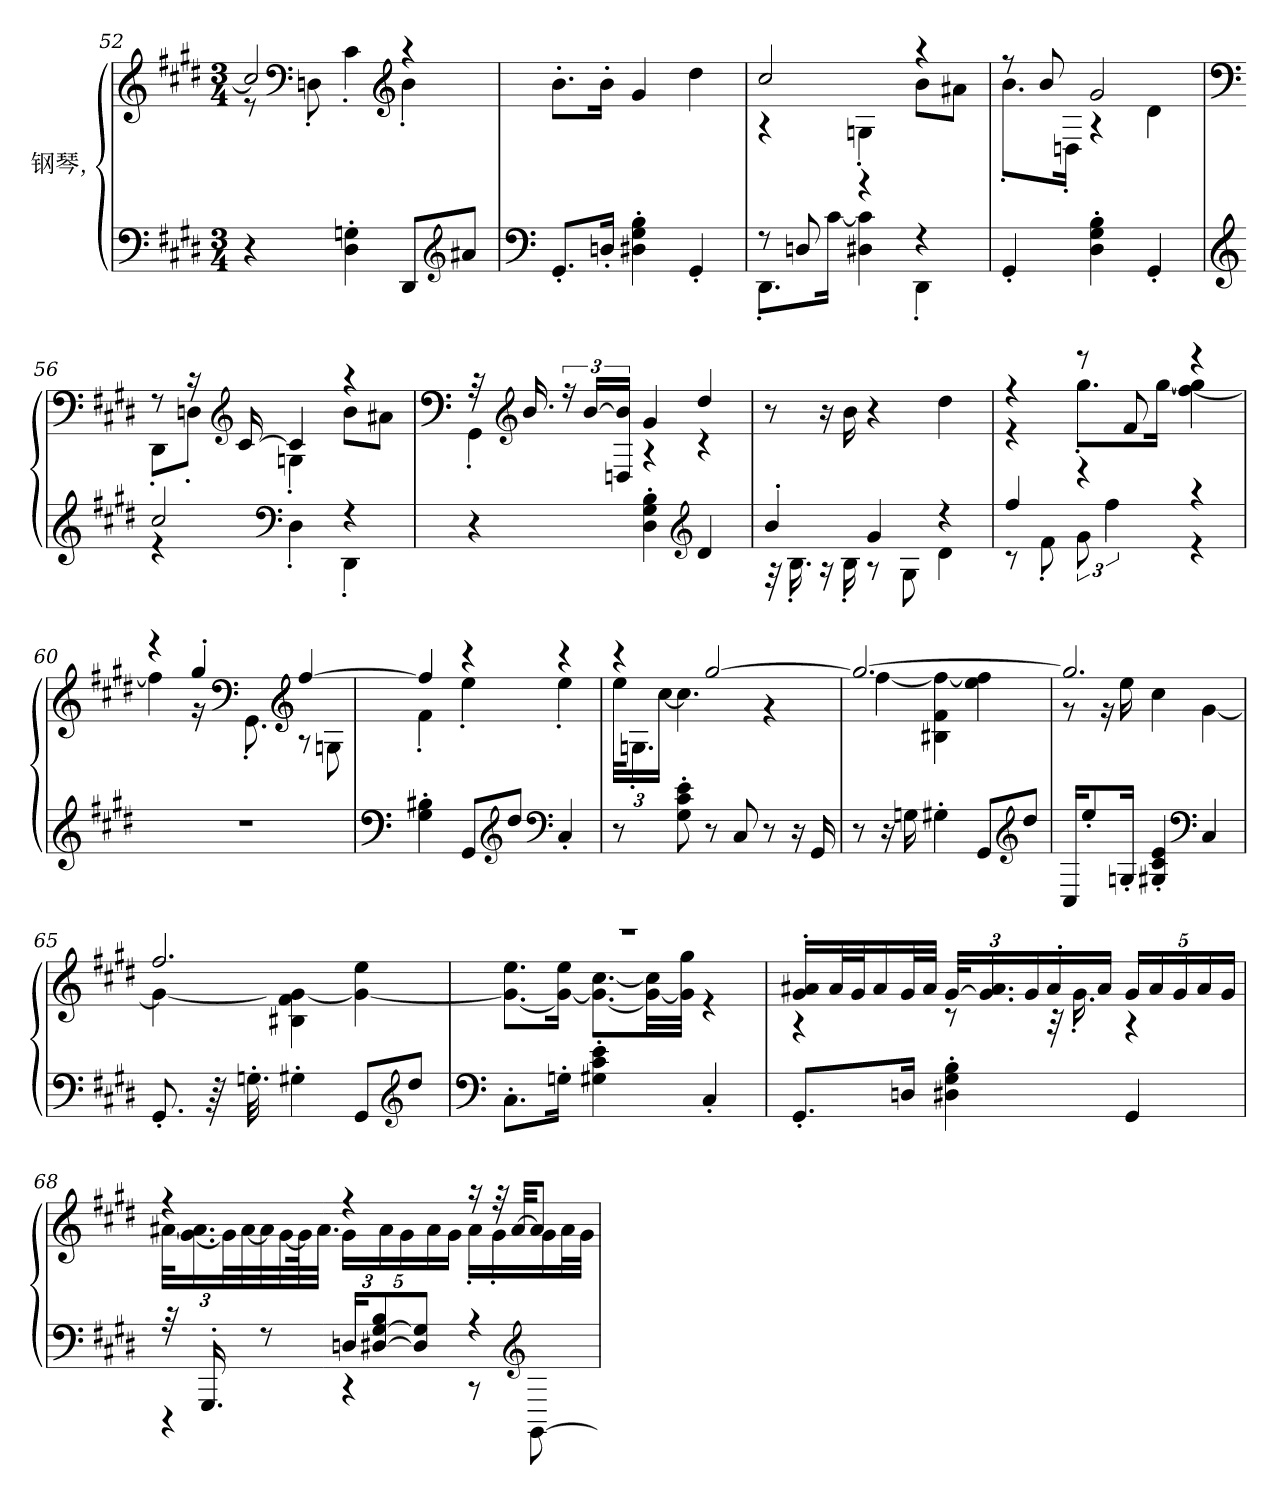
**kern	**kern
*part1	*part1
*staff2	*staff1
*I"钢琴,	*
*clefF4	*clefG2
*k[f#c#g#d#]	*k[f#c#g#d#]
*M3/4	*M3/4
=52	=52
*	*^
4r	2cc#/]	8r
*	*clefF4	*
.	.	8Dn'\
4D#\' 4Gn\'	.	4c#'\
*	*clefG2	*
8DD#/L	4r	4b'\
*clefG2	*	*
8a#X/J	.	.
*	*v	*v
=53	=53
*clefF4	*
8.GG#'/L	8.b'\L
16Dn'/Jk	16b'\Jk
4D#X\' 4G#\' 4B\'	4g#/
4GG#'/	4dd#\
!!LO:LB:g=z
=54	=54
*^	*^
8r	8.DD#'\L	2cc#/	4r
8Dn/	.	.	.
.	[16c#\Jk	.	.
4r	4D#X\ 4c#\]	.	4Gn'\
4r	4DD#'\	4r	8b\L
.	.	.	8a#X\J
*v	*v	*	*
=55	=55	=55
4GG#'/	8r	8.b'\L
.	8b/	.
.	.	16Dn'\Jk
4D#\' 4G#\' 4B\'	2g#/	4r
4GG#'/	.	4d#\
=56	=56	=56
*clefG2	*clefF4	*
*^	*	*
2cc#/	4r	8r	8DD#'\L
.	.	16r	8Dn'\J
*	*	*clefG2	*
.	.	[16c#/	.
*clefF4	*	*	*
.	4D#'\	4c#/]	4Gn'\
4r	4DD#'\	4r	8b\L
.	.	.	8a#X\J
*v	*v	*	*
!!LO:LB:g=z	!!
=57	=57	=57
*	*clefF4	*
4r	32r	4GG#'\
*	*clefG2	*
.	16.b/	.
.	24r	.
.	[24b/LL	.
.	24Dn/ 24b/]JJ	.
4D#\' 4G#\' 4B\'	4g#/	4r
*clefG2	*	*
4d#/	4dd#/	4r
*	*v	*v
=58	=58
*^	*
4b'/	32r	8r
.	16.B'\	.
.	16r	16r
.	16B'\	16b\
4g#/	8r	4r
.	8G#\	.
4r	4d#\	4dd#\
=59	=59	=59
*	*	*^
4ff#/	8r	4r	4r
.	8f#'\	.	.
4r	12g#\	8r	8.gg#'\L
.	6ff#\	.	.
.	.	8f#/	.
.	.	.	[16gg#\Jk
4r	4r	4r	[4ff#\ 4gg#\]
*v	*v	*	*
=60	=60	=60
2.r	4r	4ff#\]
.	4gg#'/	16r
*	*clefF4	*
.	.	8.GG#'\
*	*clefG2	*
.	[4ff#/	8r
.	.	8Gn\
!!LO:PB:g=z	!!
=61	=61	=61
*clefF4	*	*
4G#\' 4B#X\'	4ff#/]	4f#'\
8GG#/L	4r	4ee'\
*clefG2	*	*
8dd#/J	.	.
*clefF4	*	*
4C#'/	4r	4ee'\
=62	=62	=62
*	*	*Xbrackettup
8r	4r	48ee\KLL
.	.	24.Gn'\
.	.	[24cc#\JJ
8G#\' 8c#\' 8e\'	.	4.cc#\]
8r	[2gg#/	.
8C#/	.	.
8r	.	4r
16r	.	.
16GG#/	.	.
=63	=63	=63
8r	2.gg#/_	[4ff#\
16r	.	.
16Gn\	.	.
4G#X'\	.	4B#X\ 4f#\ 4ff#\_
8GG#/L	.	4ee\ 4ff#\]
*clefG2	*	*
8dd#/J	.	.
=64	=64	=64
16C#/KL	2.gg#/]	8r
8ee'/	.	.
.	.	16r
16Gn'/Jk	.	16ee\
4G#X/' 4c#/' 4e/'	.	4cc#\
*clefF4	*	*
4C#/	.	[4g#\
!!LO:LB:g=z	!!
=65	=65	=65
8.GG#'/	2.ff#/	4g#\_
64r	.	.
32.Gn'\	.	.
4G#X'\	.	4B#X\ 4f#\ 4g#\_
8GG#/L	.	4g#\_ 4ee\
*clefG2	*	*
8dd#/J	.	.
=66	=66	=66
*clefF4	*	*
8.C#'\L	2.r	8.g#\_ 8.ee\L
16Gn'\Jk	.	16g#\_ 16ee\Jk
4G#X\' 4c#\' 4e\'	.	8.g#\_ [8.cc#\L
.	.	32g#\_ 32cc#\]LL
.	.	32g#\] 32gg#\JJJ
4C#'/	.	4r
=67	=67	=67
8.GG#'/L	16g#/' 16a#X/'LL	4r
.	32a#/L	.
.	32g#/J	.
.	16a#/	.
16Dn/Jk	32g#/L	.
.	32a#/JJJ	.
4D#X\' 4G#\' 4B\'	[48g#/KLL	8r
.	24.g#/] 24.a#/	.
.	24g#/	.
.	16a#'/	32r
.	.	16.g#'\
.	16a#/JJ	.
4GG#/	20g#/LL	4r
.	20a#/	.
.	20g#/	.
.	20a#/	.
.	20g#/JJ	.
!!LO:LB:g=z	!!
=68	=68	=68
*^	*	*
32r	4r	4r	[48a#X\KLL
.	.	.	[24.g#\ 24.a#\]
16.GGG#'/	.	.	.
.	.	.	48g#\L]
.	.	.	[48a#\
8r	.	.	32a#\]
.	.	.	[32g#\
.	.	.	64g#\K]
.	.	.	32.a#\JJJ
*Xbrackettup	*	*	*
24Dn/KL	4r	4r	20g#\LL
[12D#X/ [12G#/ 12B/	.	.	.
.	.	.	20a#\
.	.	.	20g#\
8D#/] 8G#/]J	.	.	.
.	.	.	20a#\
.	.	.	20g#\JJ
4r	8r	16r	16a#'\LL
.	.	32r	16g#'\
.	.	[32a#/KKL	.
*clefG2	*	*	*
.	[8GG#\	8a#/J]	16g#\
.	.	.	32a#\L
.	.	.	32g#\JJJ
*v	*v	*	*
*	*v	*v
=	=
*-	*-
